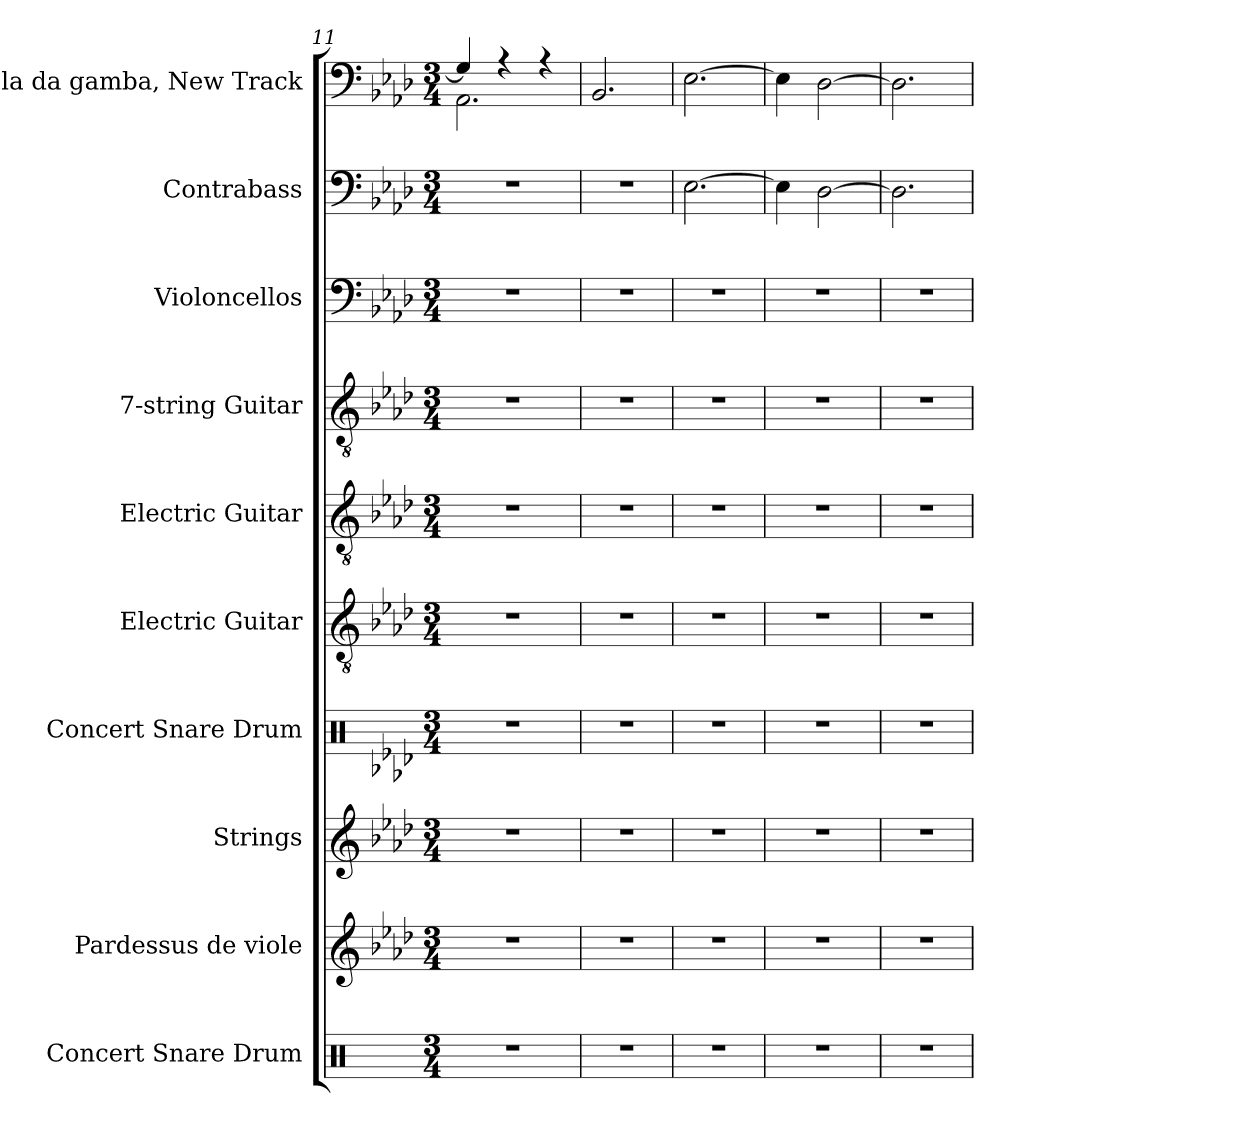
**kern	**kern	**kern	**kern	**kern	**kern	**kern	**kern	**kern	**kern
*part10	*part9	*part8	*part7	*part6	*part5	*part4	*part3	*part2	*part1
*staff10	*staff9	*staff8	*staff7	*staff6	*staff5	*staff4	*staff3	*staff2	*staff1
*I"Concert Snare Drum	*I"Pardessus de viole	*I"Strings	*I"Concert Snare Drum	*I"Electric Guitar	*I"Electric Guitar	*I"7-string Guitar	*I"Violoncellos	*I"Contrabass	*I"Viola da gamba, New Track
*I'Con. Sn.	*I'Pds. v.	*I'St.	*I'Con. Sn.	*I'El. Guit.	*I'El. Guit.	*I'Guit.	*I'Vcs.	*I'Cb.	*I'Vla. d. g.
*clefX	*clefG2	*clefG2	*clefX	*clefGv2	*clefGv2	*clefGv2	*clefF4	*clefF4	*clefF4
*	*	*	*	*	*	*	*	*ITrd7c12	*
*k[]	*k[b-e-a-d-]	*k[b-e-a-d-]	*k[b-e-a-d-]	*k[b-e-a-d-]	*k[b-e-a-d-]	*k[b-e-a-d-]	*k[b-e-a-d-]	*k[b-e-a-d-]	*k[b-e-a-d-]
*M3/4	*M3/4	*M3/4	*M3/4	*M3/4	*M3/4	*M3/4	*M3/4	*M3/4	*M3/4
=11	=11	=11	=11	=11	=11	=11	=11	=11	=11
*	*	*	*	*	*	*	*	*	*^
2.r	2.r	2.r	2.r	2.r	2.r	2.r	2.r	2.r	4G-/]	2.AA-\
.	.	.	.	.	.	.	.	.	4r	.
.	.	.	.	.	.	.	.	.	4r	.
*	*	*	*	*	*	*	*	*	*v	*v
!!LO:PB:g=z
=12	=12	=12	=12	=12	=12	=12	=12	=12	=12
2.r	2.r	2.r	2.r	2.r	2.r	2.r	2.r	2.r	2.BB-/
=13	=13	=13	=13	=13	=13	=13	=13	=13	=13
2.r	2.r	2.r	2.r	2.r	2.r	2.r	2.r	[2.EE-\	[2.E-\
=14	=14	=14	=14	=14	=14	=14	=14	=14	=14
2.r	2.r	2.r	2.r	2.r	2.r	2.r	2.r	4EE-\]	4E-\]
.	.	.	.	.	.	.	.	[2DD-\	[2D-\
=15	=15	=15	=15	=15	=15	=15	=15	=15	=15
2.r	2.r	2.r	2.r	2.r	2.r	2.r	2.r	2.DD-\]	2.D-\]
=	=	=	=	=	=	=	=	=	=
*-	*-	*-	*-	*-	*-	*-	*-	*-	*-
